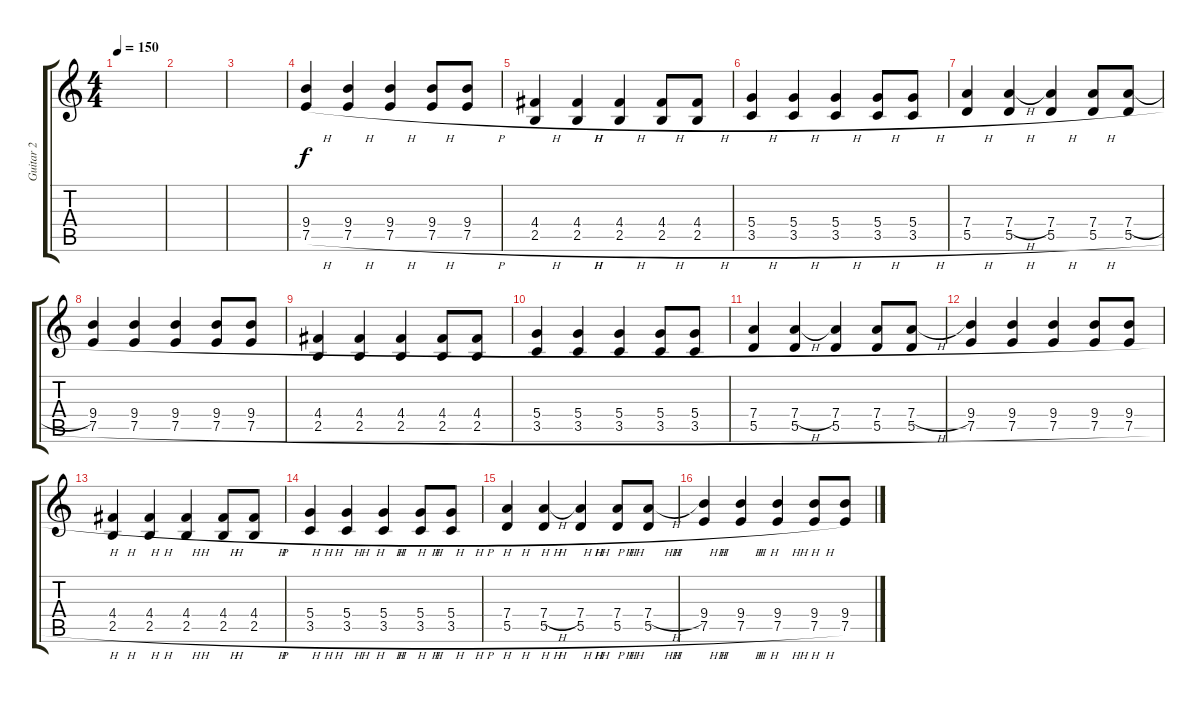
\track ("Guitar 2" "Guitar 2") {instrument overdrivenguitar}
\staff {score tabs}
\tuning (E4 B3 G3 D3 A2 E2) {hide}
\ts (4 4)
\tempo 150
\clef g2
\ks c
|
|
|
(9.4 7.5{h}).4 (9.4 7.5{h}).4 (9.4 7.5{h}).4 (9.4 7.5{h}).8 (9.4 7.5{h}).8 |
(4.4 2.5{h}).4 (4.4 2.5{h}).4 (4.4 2.5{h}).4 (4.4 2.5{h}).8 (4.4 2.5{h}).8 |
(5.4 3.5{h}).4 (5.4 3.5{h}).4 (5.4 3.5{h}).4 (5.4 3.5{h}).8 (5.4 3.5{h}).8 |
(7.4 5.5{h}).4 (7.4{h} 5.5{h}).4 (7.4 5.5{h}).4 (7.4 5.5{h}).8 (7.4{h} 5.5{h}).8 |
(9.4 7.5{h}).4 (9.4 7.5{h}).4 (9.4 7.5{h}).4 (9.4 7.5{h}).8 (9.4 7.5{h}).8 |
(4.4 2.5{h}).4 (4.4 2.5{h}).4 (4.4 2.5{h}).4 (4.4 2.5{h}).8 (4.4 2.5{h}).8 |
(5.4 3.5{h}).4 (5.4 3.5{h}).4 (5.4 3.5{h}).4 (5.4 3.5{h}).8 (5.4 3.5{h}).8 |
(7.4 5.5{h}).4 (7.4{h} 5.5{h}).4 (7.4 5.5{h}).4 (7.4 5.5{h}).8 (7.4{h} 5.5{h}).8 |
(9.4 7.5{h}).4 (9.4 7.5{h}).4 (9.4 7.5{h}).4 (9.4 7.5{h}).8 (9.4 7.5{h}).8 |
(4.4 2.5{h}).4 (4.4 2.5{h}).4 (4.4 2.5{h}).4 (4.4 2.5{h}).8 (4.4 2.5{h}).8 |
(5.4 3.5{h}).4 (5.4 3.5{h}).4 (5.4 3.5{h}).4 (5.4 3.5{h}).8 (5.4 3.5{h}).8 |
(7.4 5.5{h}).4 (7.4{h} 5.5{h}).4 (7.4 5.5{h}).4 (7.4 5.5{h}).8 (7.4{h} 5.5{h}).8 |
(9.4 7.5{h}).4 (9.4 7.5{h}).4 (9.4 7.5{h}).4 (9.4 7.5{h}).8 (9.4 7.5{h}).8
